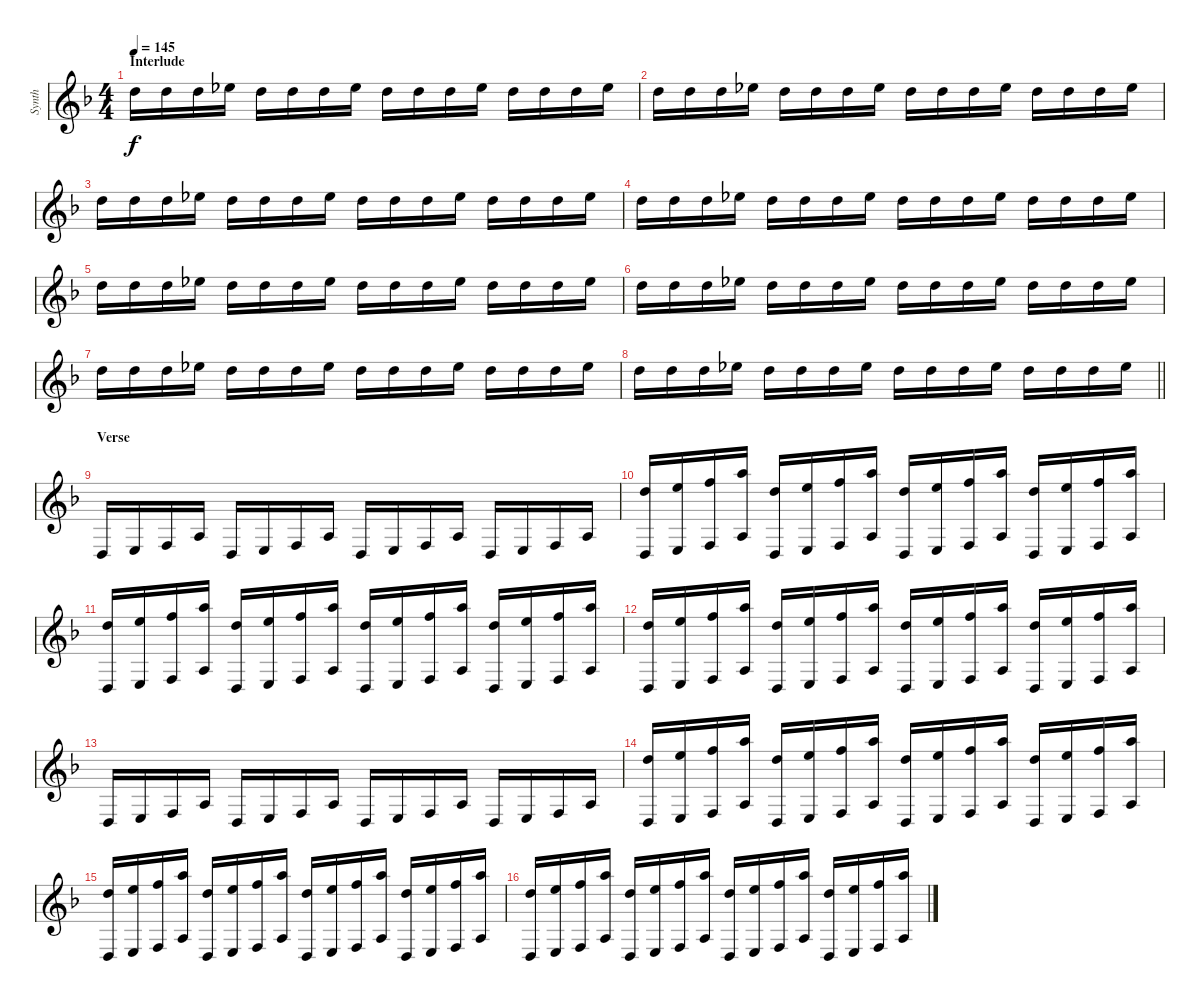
\track ("Synth" "Synth") {instrument acousticbass}
\staff {score}
\tuning (E4 B3 G3 D3 A2 D2) {hide}
\ts (4 4)
\section ("" "Interlude")
\tempo 145
\clef g2
\ks f
3.2.16{dy f volume 5} 3.2.16 3.2.16 4.2.16 3.2.16 3.2.16 3.2.16 4.2.16 3.2.16 3.2.16 3.2.16 4.2.16 3.2.16 3.2.16 3.2.16 4.2.16 |
3.2.16 3.2.16 3.2.16 4.2.16 3.2.16 3.2.16 3.2.16 4.2.16 3.2.16 3.2.16 3.2.16 4.2.16 3.2.16 3.2.16 3.2.16 4.2.16 |
3.2.16 3.2.16 3.2.16 4.2.16 3.2.16 3.2.16 3.2.16 4.2.16 3.2.16 3.2.16 3.2.16 4.2.16 3.2.16 3.2.16 3.2.16 4.2.16 |
3.2.16 3.2.16 3.2.16 4.2.16 3.2.16 3.2.16 3.2.16 4.2.16 3.2.16 3.2.16 3.2.16 4.2.16 3.2.16 3.2.16 3.2.16 4.2.16 |
3.2.16 3.2.16 3.2.16 4.2.16 3.2.16 3.2.16 3.2.16 4.2.16 3.2.16 3.2.16 3.2.16 4.2.16 3.2.16 3.2.16 3.2.16 4.2.16 |
3.2.16 3.2.16 3.2.16 4.2.16 3.2.16 3.2.16 3.2.16 4.2.16 3.2.16 3.2.16 3.2.16 4.2.16 3.2.16 3.2.16 3.2.16 4.2.16 |
3.2.16 3.2.16 3.2.16 4.2.16 3.2.16 3.2.16 3.2.16 4.2.16 3.2.16 3.2.16 3.2.16 4.2.16 3.2.16 3.2.16 3.2.16 4.2.16 |
\barLineRight lightlight
3.2.16 3.2.16 3.2.16 4.2.16 3.2.16 3.2.16 3.2.16 4.2.16 3.2.16 3.2.16 3.2.16 4.2.16 3.2.16 3.2.16 3.2.16 4.2.16{volume 0} |
\section ("" "Verse")
0.6.16{volume 3} 2.6.16 3.6.16 0.5.16 0.6.16 2.6.16 3.6.16 0.5.16 0.6.16 2.6.16 3.6.16 0.5.16 0.6.16 2.6.16 3.6.16 0.5.16 |
(3.2 0.6).16 (0.1 2.6).16 (1.1 3.6).16 (5.1 0.5).16 (3.2 0.6).16 (0.1 2.6).16 (1.1 3.6).16 (5.1 0.5).16 (3.2 0.6).16 (0.1 2.6).16 (1.1 3.6).16 (5.1 0.5).16 (3.2 0.6).16 (0.1 2.6).16 (1.1 3.6).16 (5.1 0.5).16 |
(3.2 0.6).16{volume 0} (0.1 2.6).16 (1.1 3.6).16 (5.1 0.5).16 (3.2 0.6).16 (0.1 2.6).16 (1.1 3.6).16 (5.1 0.5).16 (3.2 0.6).16 (0.1 2.6).16 (1.1 3.6).16 (5.1 0.5).16 (3.2 0.6).16 (0.1 2.6).16 (1.1 3.6).16 (5.1 0.5).16 |
(3.2 0.6).16 (0.1 2.6).16 (1.1 3.6).16 (5.1 0.5).16 (3.2 0.6).16 (0.1 2.6).16 (1.1 3.6).16 (5.1 0.5).16 (3.2 0.6).16 (0.1 2.6).16 (1.1 3.6).16 (5.1 0.5).16 (3.2 0.6).16 (0.1 2.6).16 (1.1 3.6).16 (5.1 0.5).16 |
0.6.16{volume 3} 2.6.16 3.6.16 0.5.16 0.6.16 2.6.16 3.6.16 0.5.16 0.6.16 2.6.16 3.6.16 0.5.16 0.6.16 2.6.16 3.6.16 0.5.16 |
(3.2 0.6).16 (0.1 2.6).16 (1.1 3.6).16 (5.1 0.5).16 (3.2 0.6).16 (0.1 2.6).16 (1.1 3.6).16 (5.1 0.5).16 (3.2 0.6).16 (0.1 2.6).16 (1.1 3.6).16 (5.1 0.5).16 (3.2 0.6).16 (0.1 2.6).16 (1.1 3.6).16 (5.1 0.5).16 |
(3.2 0.6).16{volume 0} (0.1 2.6).16 (1.1 3.6).16 (5.1 0.5).16 (3.2 0.6).16 (0.1 2.6).16 (1.1 3.6).16 (5.1 0.5).16 (3.2 0.6).16 (0.1 2.6).16 (1.1 3.6).16 (5.1 0.5).16 (3.2 0.6).16 (0.1 2.6).16 (1.1 3.6).16 (5.1 0.5).16 |
(3.2 0.6).16 (0.1 2.6).16 (1.1 3.6).16 (5.1 0.5).16 (3.2 0.6).16 (0.1 2.6).16 (1.1 3.6).16 (5.1 0.5).16 (3.2 0.6).16 (0.1 2.6).16 (1.1 3.6).16 (5.1 0.5).16 (3.2 0.6).16 (0.1 2.6).16 (1.1 3.6).16 (5.1 0.5).16
